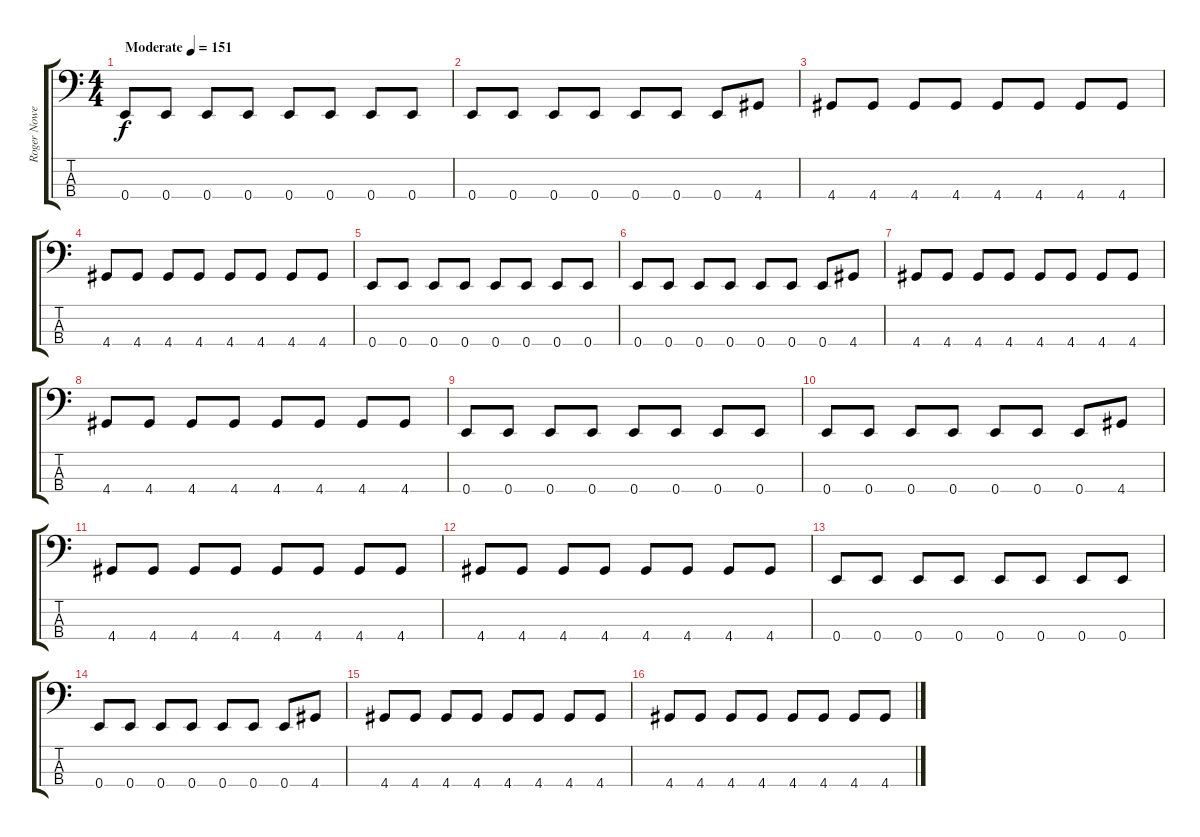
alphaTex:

\track ("Roger Nowell" "Roger Nowe") {instrument electricbasspick}
\staff {score tabs}
\tuning (G2 D2 A1 E1) {hide}
\ts (4 4)
\tempo (151 "Moderate")
\clef f4
\ks c
0.4.8{dy f instrument electricbasspick} 0.4.8 0.4.8 0.4.8 0.4.8 0.4.8 0.4.8 0.4.8 |
0.4.8 0.4.8 0.4.8 0.4.8 0.4.8 0.4.8 0.4.8 4.4.8 |
4.4.8 4.4.8 4.4.8 4.4.8 4.4.8 4.4.8 4.4.8 4.4.8 |
4.4.8 4.4.8 4.4.8 4.4.8 4.4.8 4.4.8 4.4.8 4.4.8 |
0.4.8 0.4.8 0.4.8 0.4.8 0.4.8 0.4.8 0.4.8 0.4.8 |
0.4.8 0.4.8 0.4.8 0.4.8 0.4.8 0.4.8 0.4.8 4.4.8 |
4.4.8 4.4.8 4.4.8 4.4.8 4.4.8 4.4.8 4.4.8 4.4.8 |
4.4.8 4.4.8 4.4.8 4.4.8 4.4.8 4.4.8 4.4.8 4.4.8 |
0.4.8 0.4.8 0.4.8 0.4.8 0.4.8 0.4.8 0.4.8 0.4.8 |
0.4.8 0.4.8 0.4.8 0.4.8 0.4.8 0.4.8 0.4.8 4.4.8 |
4.4.8 4.4.8 4.4.8 4.4.8 4.4.8 4.4.8 4.4.8 4.4.8 |
4.4.8 4.4.8 4.4.8 4.4.8 4.4.8 4.4.8 4.4.8 4.4.8 |
0.4.8 0.4.8 0.4.8 0.4.8 0.4.8 0.4.8 0.4.8 0.4.8 |
0.4.8 0.4.8 0.4.8 0.4.8 0.4.8 0.4.8 0.4.8 4.4.8 |
4.4.8 4.4.8 4.4.8 4.4.8 4.4.8 4.4.8 4.4.8 4.4.8 |
4.4.8 4.4.8 4.4.8 4.4.8 4.4.8 4.4.8 4.4.8 4.4.8
